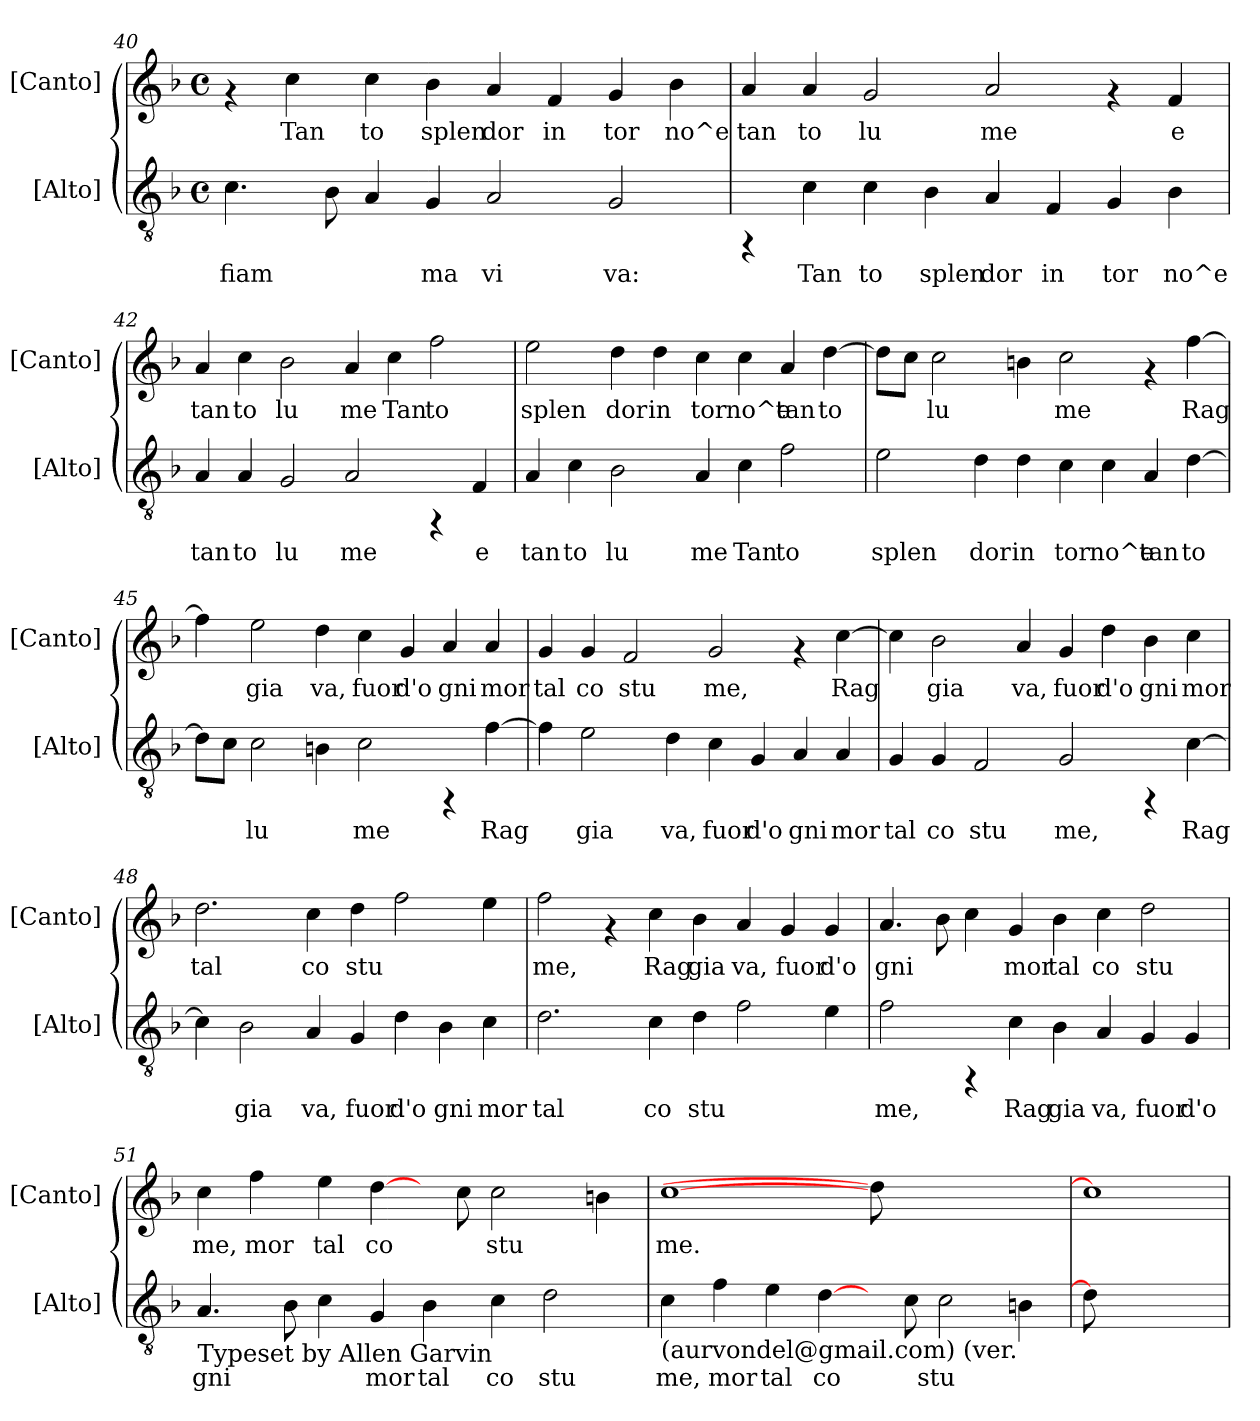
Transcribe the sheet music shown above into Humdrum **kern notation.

**kern	**text	**kern	**text
*part2	*part2	*part1	*part1
*staff2	*staff2	*staff1	*staff1
*I"[Alto]	*	*I"[Canto]	*
*I'[Alto]	*	*I'[Canto]	*
*clefGv2	*	*clefG2	*
*k[b-]	*	*k[b-]	*
*F:	*	*F:	*
*M4/4	*	*M4/4	*
*met(c)	*	*met(c)	*
=40	=40	=40	=40
!	!LO:LY:b:cj	!	!
4.c\	fiam	4rf	.
!	!	!	!LO:LY:b:cj
.	.	4cc\	Tan
!	!LO:LY:b:cj	!	!
8B-\	.	.	.
!	!LO:LY:b:cj	!	!LO:LY:b:cj
4A/	.	4cc\	to
!	!LO:LY:b:cj	!	!LO:LY:b:cj
4G/	ma	4b-\	splen
!	!LO:LY:b:cj	!	!LO:LY:b:cj
2A/	vi	4a/	dor
!	!	!	!LO:LY:b:cj
.	.	4f/	in
!	!LO:LY:b:cj	!	!LO:LY:b:cj
2G/	va:	4g/	tor
!	!	!	!LO:LY:b:cj
.	.	4b-\	no^e
!!LO:LB:g=z
=41	=41	=41	=41
!	!	!	!LO:LY:b:cj
4rFF	.	4a/	tan
!	!LO:LY:b:cj	!	!LO:LY:b:cj
4c\	Tan	4a/	to
!	!LO:LY:b:cj	!	!LO:LY:b:cj
4c\	to	2g/	lu
!	!LO:LY:b:cj	!	!
4B-\	splen	.	.
!	!LO:LY:b:cj	!	!LO:LY:b:cj
4A/	dor	2a/	me
!	!LO:LY:b:cj	!	!
4F/	in	.	.
!	!LO:LY:b:cj	!	!
4G/	tor	4rf	.
!	!LO:LY:b:cj	!	!LO:LY:b:cj
4B-\	no^e	4f/	e
=42	=42	=42	=42
!	!LO:LY:b:cj	!	!LO:LY:b:cj
4A/	tan	4a/	tan
!	!LO:LY:b:cj	!	!LO:LY:b:cj
4A/	to	4cc\	to
!	!LO:LY:b:cj	!	!LO:LY:b:cj
2G/	lu	2b-\	lu
!	!LO:LY:b:cj	!	!LO:LY:b:cj
2A/	me	4a/	me
!	!	!	!LO:LY:b:cj
.	.	4cc\	Tan
!	!	!	!LO:LY:b:cj
4rFF	.	2ff\	to
!	!LO:LY:b:cj	!	!
4F/	e	.	.
=43	=43	=43	=43
!	!LO:LY:b:cj	!	!LO:LY:b:cj
4A/	tan	2ee\	splen
!	!LO:LY:b:cj	!	!
4c\	to	.	.
!	!LO:LY:b:cj	!	!LO:LY:b:cj
2B-\	lu	4dd\	dor
!	!	!	!LO:LY:b:cj
.	.	4dd\	in
!	!LO:LY:b:cj	!	!LO:LY:b:cj
4A/	me	4cc\	tor
!	!LO:LY:b:cj	!	!LO:LY:b:cj
4c\	Tan	4cc\	no^e
!	!LO:LY:b:cj	!	!LO:LY:b:cj
2f\	to	4a/	tan
!	!	!	!LO:LY:b:cj
.	.	[<4dd\	to
!!LO:LB:g=z
=44	=44	=44	=44
!	!LO:LY:b:cj	!	!LO:LY:b:cj
2e\	splen	8dd\L]	.
!	!	!	!LO:LY:b:cj
.	.	8cc\J	.
!	!	!	!LO:LY:b:cj
.	.	2cc\	lu
!	!LO:LY:b:cj	!	!
4d\	dor	.	.
!	!LO:LY:b:cj	!	!LO:LY:b:cj
4d\	in	4b\	.
!	!LO:LY:b:cj	!	!LO:LY:b:cj
4c\	tor	2cc\	me
!	!LO:LY:b:cj	!	!
4c\	no^e	.	.
!	!LO:LY:b:cj	!	!
4A/	tan	4rf	.
!	!LO:LY:b:cj	!	!LO:LY:b:cj
[>4d\	to	[>4ff\	Rag
=45	=45	=45	=45
!	!LO:LY:b:cj	!	!LO:LY:b:cj
8d\L]	.	4ff\]	.
!	!LO:LY:b:cj	!	!
8c\J	.	.	.
!	!LO:LY:b:cj	!	!LO:LY:b:cj
2c\	lu	2ee\	gia
!	!LO:LY:b:cj	!	!LO:LY:b:cj
4B\	.	4dd\	va,
!	!LO:LY:b:cj	!	!LO:LY:b:cj
2c\	me	4cc\	fuor
!	!	!	!LO:LY:b:cj
.	.	4g/	d'o
!	!	!	!LO:LY:b:cj
4rFF	.	4a/	gni
!	!LO:LY:b:cj	!	!LO:LY:b:cj
[>4f\	Rag	4a/	mor
=46	=46	=46	=46
!	!LO:LY:b:cj	!	!LO:LY:b:cj
4f\]	.	4g/	tal
!	!LO:LY:b:cj	!	!LO:LY:b:cj
2e\	gia	4g/	co
!	!	!	!LO:LY:b:cj
.	.	2f/	stu
!	!LO:LY:b:cj	!	!
4d\	va,	.	.
!	!LO:LY:b:cj	!	!LO:LY:b:cj
4c\	fuor	2g/	me,
!	!LO:LY:b:cj	!	!
4G/	d'o	.	.
!	!LO:LY:b:cj	!	!
4A/	gni	4rf	.
!	!LO:LY:b:cj	!	!LO:LY:b:cj
4A/	mor	[<4cc\	Rag
!!LO:LB:g=z
=47	=47	=47	=47
!	!LO:LY:b:cj	!	!LO:LY:b:cj
4G/	tal	4cc\]	.
!	!LO:LY:b:cj	!	!LO:LY:b:cj
4G/	co	2b-\	gia
!	!LO:LY:b:cj	!	!
2F/	stu	.	.
!	!	!	!LO:LY:b:cj
.	.	4a/	va,
!	!LO:LY:b:cj	!	!LO:LY:b:cj
2G/	me,	4g/	fuor
!	!	!	!LO:LY:b:cj
.	.	4dd\	d'o
!	!	!	!LO:LY:b:cj
4rFF	.	4b-\	gni
!	!LO:LY:b:cj	!	!LO:LY:b:cj
[>4c\	Rag	4cc\	mor
=48	=48	=48	=48
!	!LO:LY:b:cj	!	!LO:LY:b:cj
4c\]	.	2.dd\	tal
!	!LO:LY:b:cj	!	!
2B-\	gia	.	.
!	!LO:LY:b:cj	!	!LO:LY:b:cj
4A/	va,	4cc\	co
!	!LO:LY:b:cj	!	!LO:LY:b:cj
4G/	fuor	4dd\	stu
!	!LO:LY:b:cj	!	!LO:LY:b:cj
4d\	d'o	2ff\	.
!	!LO:LY:b:cj	!	!
4B-\	gni	.	.
!	!LO:LY:b:cj	!	!LO:LY:b:cj
4c\	mor	4ee\	.
=49	=49	=49	=49
!	!LO:LY:b:cj	!	!LO:LY:b:cj
2.d\	tal	2ff\	me,
.	.	4rf	.
!	!LO:LY:b:cj	!	!LO:LY:b:cj
4c\	co	4cc\	Rag
!	!LO:LY:b:cj	!	!LO:LY:b:cj
4d\	stu	4b-\	gia
!	!LO:LY:b:cj	!	!LO:LY:b:cj
2f\	.	4a/	va,
!	!	!	!LO:LY:b:cj
.	.	4g/	fuor
!	!LO:LY:b:cj	!	!LO:LY:b:cj
4e\	.	4g/	d'o
!!LO:PB:g=z
=50	=50	=50	=50
!	!LO:LY:b:cj	!	!LO:LY:b:cj
2f\	me,	4.a/	gni
!	!	!	!LO:LY:b:cj
.	.	8b-\	.
!	!	!	!LO:LY:b:cj
4rFF	.	4cc\	.
!	!LO:LY:b:cj	!	!LO:LY:b:cj
4c\	Rag	4g/	mor
!	!LO:LY:b:cj	!	!LO:LY:b:cj
4B-\	gia	4b-\	tal
!	!LO:LY:b:cj	!	!LO:LY:b:cj
4A/	va,	4cc\	co
!	!LO:LY:b:cj	!	!LO:LY:b:cj
4G/	fuor	2dd\	stu
!	!LO:LY:b:cj	!	!
4G/	d'o	.	.
=51	=51	=51	=51
!LO:TX:b:t=Typeset by Allen Garvin	!	!	!
!	!LO:LY:b:cj	!	!LO:LY:b:cj
4.A/	gni	4cc\	me,
!	!	!	!LO:LY:b:cj
.	.	4ff\	mor
!	!LO:LY:b:cj	!	!
8B-\	.	.	.
!	!LO:LY:b:cj	!	!LO:LY:b:cj
4c\	.	4ee\	tal
!	!LO:LY:b:cj	!	!LO:LY:b:cj
4G/	mor	[4dd\	co
!	!LO:LY:b:cj	!	!
4B-\	tal	8ryy	.
!	!	!	!LO:LY:b:cj
.	.	8cc\	.
!	!LO:LY:b:cj	!	!LO:LY:b:cj
4c\	co	2cc\	stu
!	!LO:LY:b:cj	!	!
2d\	stu	.	.
!	!	!	!LO:LY:b:cj
.	.	4b\	.
=52	=52	=52	=52
!LO:TX:b:t=(aurvondel@gmail.com) (ver.	!	!	!
!	!LO:LY:b:cj	!	!LO:LY:b:cj
4c\	me,	[1cc	me.
!	!LO:LY:b:cj	!	!
4f\	mor	.	.
!	!LO:LY:b:cj	!	!
4e\	tal	.	.
!	!LO:LY:b:cj	!	!
[4d\	co	.	.
8ryy	.	8dd\]	.
!	!LO:LY:b:cj	!	!
8c\	.	2..ryy	.
!	!LO:LY:b:cj	!	!
2c\	stu	.	.
!	!LO:LY:b:cj	!	!
4B\	.	.	.
=53	=53	=53	=53
8d\]	.	1cc]	.
2..ryy	.	.	.
=	=	=	=
*-	*-	*-	*-
